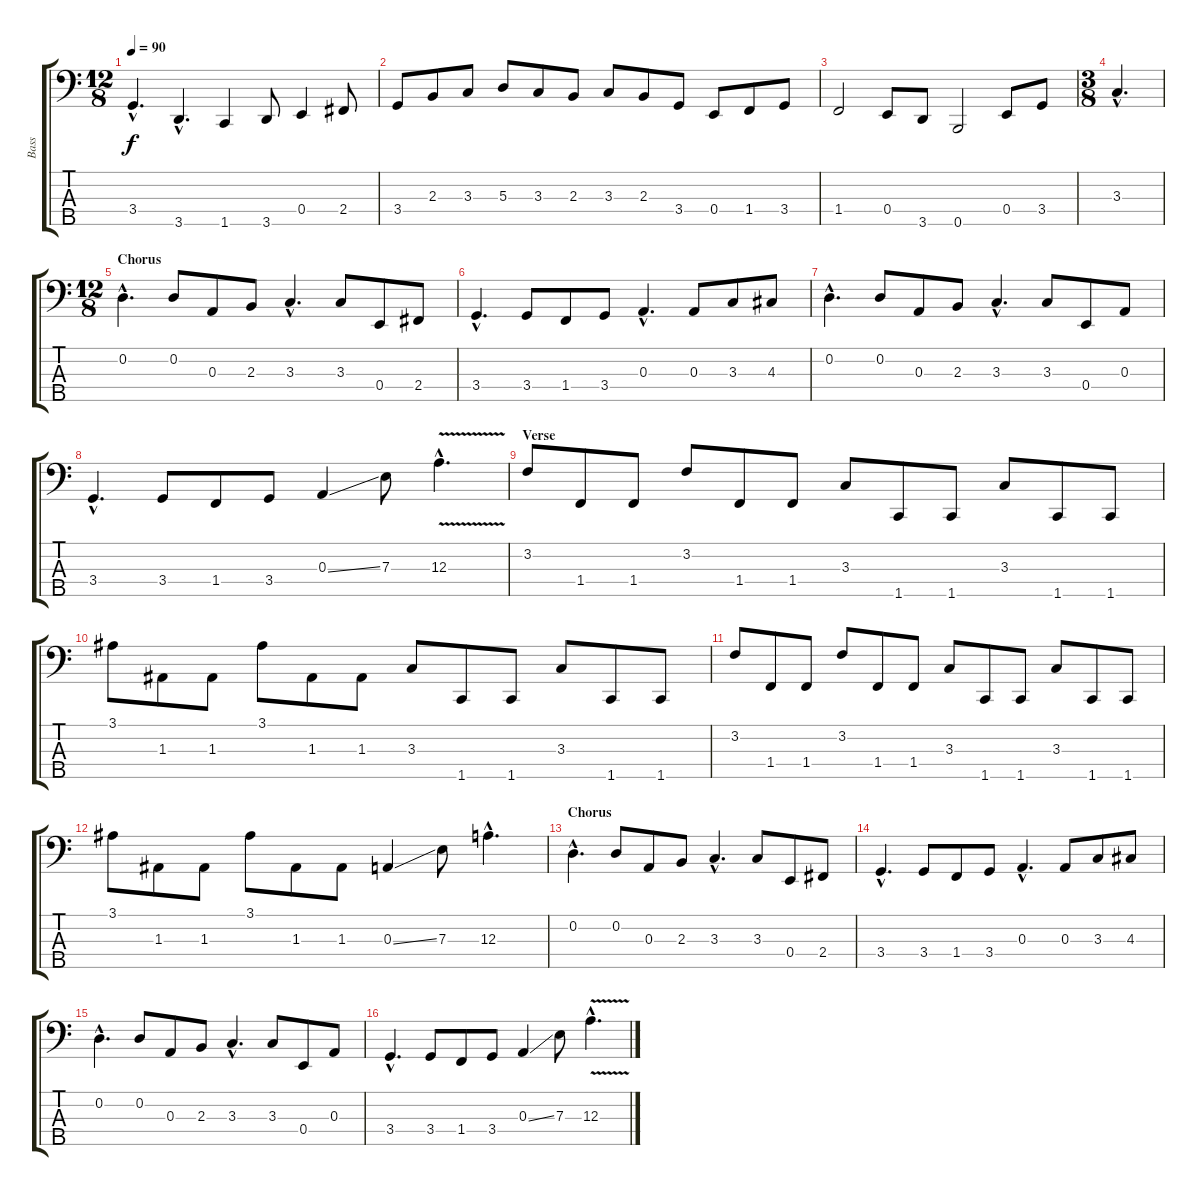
\track ("Bass" "Bass") {instrument electricbasspick}
\staff {score tabs}
\tuning (G2 D2 A1 E1 B0) {hide}
\ts (12 8)
\tempo 90
\clef f4
\ks c
3.4{hac}.4{d dy f} 3.5{hac}.4{d} 1.5.4 3.5.8 0.4.4 2.4.8 |
3.4.8 2.3.8 3.3.8 5.3.8 3.3.8 2.3.8 3.3.8 2.3.8 3.4.8 0.4.8 1.4.8 3.4.8 |
1.4.2 0.4.8 3.5.8 0.5.2 0.4.8 3.4.8 |
\ts (3 8)
3.3{hac}.4{d} |
\ts (12 8)
\section ("" "Chorus")
0.2{hac}.4{d} 0.2.8 0.3.8 2.3.8 3.3{hac}.4{d} 3.3.8 0.4.8 2.4.8 |
3.4{hac}.4{d} 3.4.8 1.4.8 3.4.8 0.3{hac}.4{d} 0.3.8 3.3.8 4.3.8 |
0.2{hac}.4{d} 0.2.8 0.3.8 2.3.8 3.3{hac}.4{d} 3.3.8 0.4.8 0.3.8 |
3.4{hac}.4{d} 3.4.8 1.4.8 3.4.8 0.3{ss}.4 7.3.8 12.3{v hac}.4{d} |
\section ("" "Verse")
3.2.8 1.4.8 1.4.8 3.2.8 1.4.8 1.4.8 3.3.8 1.5.8 1.5.8 3.3.8 1.5.8 1.5.8 |
3.1.8 1.3.8 1.3.8 3.1.8 1.3.8 1.3.8 3.3.8 1.5.8 1.5.8 3.3.8 1.5.8 1.5.8 |
3.2.8 1.4.8 1.4.8 3.2.8 1.4.8 1.4.8 3.3.8 1.5.8 1.5.8 3.3.8 1.5.8 1.5.8 |
3.1.8 1.3.8 1.3.8 3.1.8 1.3.8 1.3.8 0.3{ss}.4 7.3.8 12.3{hac}.4{d} |
\section ("" "Chorus")
0.2{hac}.4{d} 0.2.8 0.3.8 2.3.8 3.3{hac}.4{d} 3.3.8 0.4.8 2.4.8 |
3.4{hac}.4{d} 3.4.8 1.4.8 3.4.8 0.3{hac}.4{d} 0.3.8 3.3.8 4.3.8 |
0.2{hac}.4{d} 0.2.8 0.3.8 2.3.8 3.3{hac}.4{d} 3.3.8 0.4.8 0.3.8 |
3.4{hac}.4{d} 3.4.8 1.4.8 3.4.8 0.3{ss}.4 7.3.8 12.3{v hac}.4{d}
